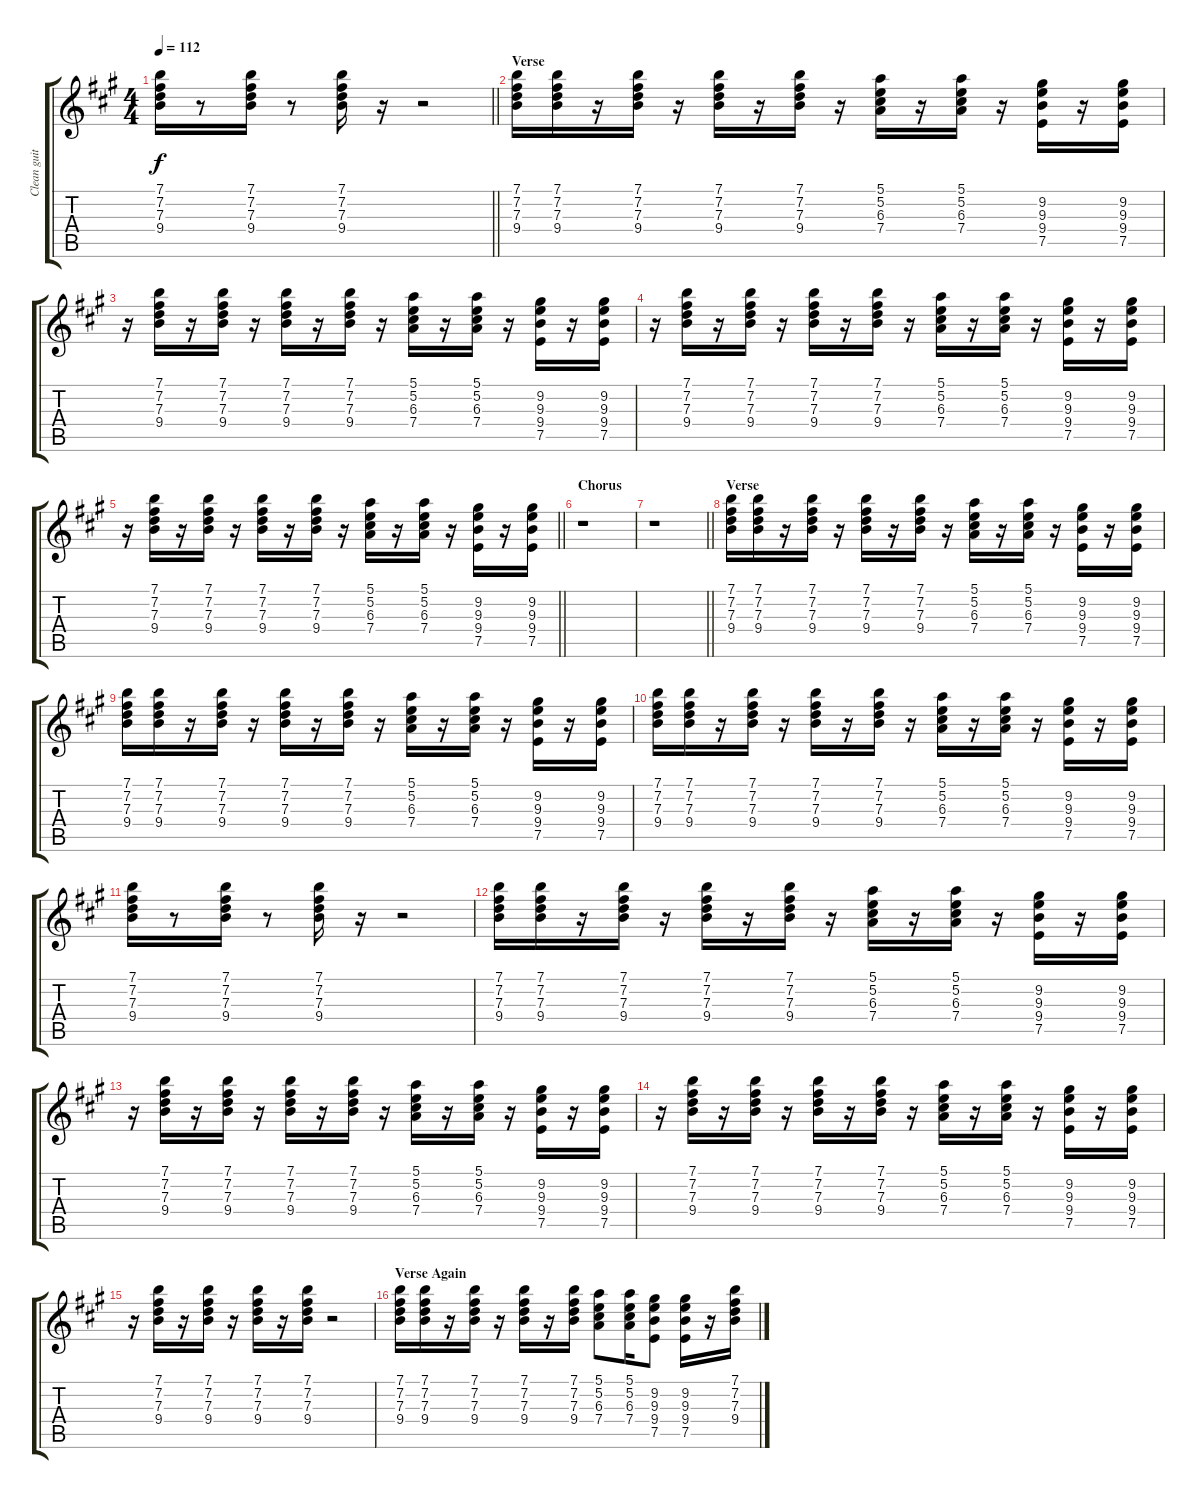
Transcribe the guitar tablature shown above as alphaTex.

\track ("Clean guitar" "Clean guit") {instrument electricguitarclean}
\staff {score tabs}
\tuning (E4 B3 G3 D3 A2 E2) {hide}
\ts (4 4)
\tempo 112
\clef g2
\barLineRight lightlight
\ks a
(7.1 7.2 7.3 9.4).16{dy f} r.8 (7.1 7.2 7.3 9.4).16 r.8 (7.1 7.2 7.3 9.4).16 r.16 r.2 |
\section ("" "Verse")
(7.1 7.2 7.3 9.4).16 (7.1 7.2 7.3 9.4).16 r.16 (7.1 7.2 7.3 9.4).16 r.16 (7.1 7.2 7.3 9.4).16 r.16 (7.1 7.2 7.3 9.4).16 r.16 (5.1 5.2 6.3 7.4).16 r.16 (5.1 5.2 6.3 7.4).16 r.16 (9.2 9.3 9.4 7.5).16 r.16 (9.2 9.3 9.4 7.5).16 |
r.16 (7.1 7.2 7.3 9.4).16 r.16 (7.1 7.2 7.3 9.4).16 r.16 (7.1 7.2 7.3 9.4).16 r.16 (7.1 7.2 7.3 9.4).16 r.16 (5.1 5.2 6.3 7.4).16 r.16 (5.1 5.2 6.3 7.4).16 r.16 (9.2 9.3 9.4 7.5).16 r.16 (9.2 9.3 9.4 7.5).16 |
r.16 (7.1 7.2 7.3 9.4).16 r.16 (7.1 7.2 7.3 9.4).16 r.16 (7.1 7.2 7.3 9.4).16 r.16 (7.1 7.2 7.3 9.4).16 r.16 (5.1 5.2 6.3 7.4).16 r.16 (5.1 5.2 6.3 7.4).16 r.16 (9.2 9.3 9.4 7.5).16 r.16 (9.2 9.3 9.4 7.5).16 |
\barLineRight lightlight
r.16 (7.1 7.2 7.3 9.4).16 r.16 (7.1 7.2 7.3 9.4).16 r.16 (7.1 7.2 7.3 9.4).16 r.16 (7.1 7.2 7.3 9.4).16 r.16 (5.1 5.2 6.3 7.4).16 r.16 (5.1 5.2 6.3 7.4).16 r.16 (9.2 9.3 9.4 7.5).16 r.16 (9.2 9.3 9.4 7.5).16 |
\section ("" "Chorus")
r.1 |
\barLineRight lightlight
r.1 |
\section ("" "Verse")
(7.1 7.2 7.3 9.4).16 (7.1 7.2 7.3 9.4).16 r.16 (7.1 7.2 7.3 9.4).16 r.16 (7.1 7.2 7.3 9.4).16 r.16 (7.1 7.2 7.3 9.4).16 r.16 (5.1 5.2 6.3 7.4).16 r.16 (5.1 5.2 6.3 7.4).16 r.16 (9.2 9.3 9.4 7.5).16 r.16 (9.2 9.3 9.4 7.5).16 |
(7.1 7.2 7.3 9.4).16 (7.1 7.2 7.3 9.4).16 r.16 (7.1 7.2 7.3 9.4).16 r.16 (7.1 7.2 7.3 9.4).16 r.16 (7.1 7.2 7.3 9.4).16 r.16 (5.1 5.2 6.3 7.4).16 r.16 (5.1 5.2 6.3 7.4).16 r.16 (9.2 9.3 9.4 7.5).16 r.16 (9.2 9.3 9.4 7.5).16 |
(7.1 7.2 7.3 9.4).16 (7.1 7.2 7.3 9.4).16 r.16 (7.1 7.2 7.3 9.4).16 r.16 (7.1 7.2 7.3 9.4).16 r.16 (7.1 7.2 7.3 9.4).16 r.16 (5.1 5.2 6.3 7.4).16 r.16 (5.1 5.2 6.3 7.4).16 r.16 (9.2 9.3 9.4 7.5).16 r.16 (9.2 9.3 9.4 7.5).16 |
(7.1 7.2 7.3 9.4).16 r.8 (7.1 7.2 7.3 9.4).16 r.8 (7.1 7.2 7.3 9.4).16 r.16 r.2 |
(7.1 7.2 7.3 9.4).16 (7.1 7.2 7.3 9.4).16 r.16 (7.1 7.2 7.3 9.4).16 r.16 (7.1 7.2 7.3 9.4).16 r.16 (7.1 7.2 7.3 9.4).16 r.16 (5.1 5.2 6.3 7.4).16 r.16 (5.1 5.2 6.3 7.4).16 r.16 (9.2 9.3 9.4 7.5).16 r.16 (9.2 9.3 9.4 7.5).16 |
r.16 (7.1 7.2 7.3 9.4).16 r.16 (7.1 7.2 7.3 9.4).16 r.16 (7.1 7.2 7.3 9.4).16 r.16 (7.1 7.2 7.3 9.4).16 r.16 (5.1 5.2 6.3 7.4).16 r.16 (5.1 5.2 6.3 7.4).16 r.16 (9.2 9.3 9.4 7.5).16 r.16 (9.2 9.3 9.4 7.5).16 |
r.16 (7.1 7.2 7.3 9.4).16 r.16 (7.1 7.2 7.3 9.4).16 r.16 (7.1 7.2 7.3 9.4).16 r.16 (7.1 7.2 7.3 9.4).16 r.16 (5.1 5.2 6.3 7.4).16 r.16 (5.1 5.2 6.3 7.4).16 r.16 (9.2 9.3 9.4 7.5).16 r.16 (9.2 9.3 9.4 7.5).16 |
r.16 (7.1 7.2 7.3 9.4).16 r.16 (7.1 7.2 7.3 9.4).16 r.16 (7.1 7.2 7.3 9.4).16 r.16 (7.1 7.2 7.3 9.4).16 r.2 |
\section ("" "Verse Again")
(7.1 7.2 7.3 9.4).16 (7.1 7.2 7.3 9.4).16 r.16 (7.1 7.2 7.3 9.4).16 r.16 (7.1 7.2 7.3 9.4).16 r.16 (7.1 7.2 7.3 9.4).16 (5.1 5.2 6.3 7.4).8 (5.1 5.2 6.3 7.4).16 (9.2 9.3 9.4 7.5).8 (9.2 9.3 9.4 7.5).16 r.16 (7.1 7.2 7.3 9.4).16
